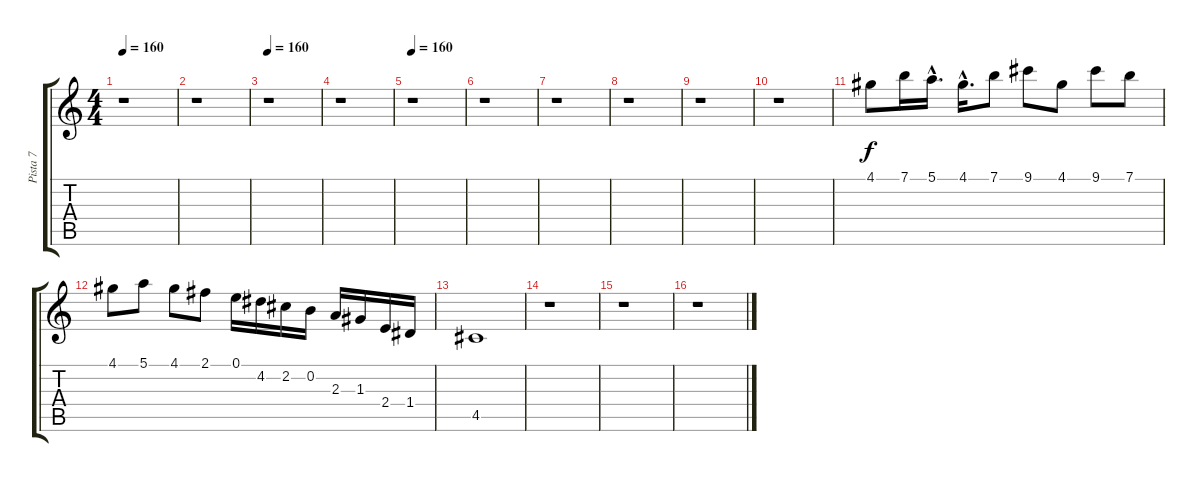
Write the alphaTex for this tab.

\track ("Pista 7" "Pista 7") {instrument violin}
\staff {score tabs}
\tuning (E5 B4 G4 D4 A3 E3) {hide}
\ts (4 4)
\tempo 160
\clef g2
\ks c
r.1{dy f} |
r.1 |
\tempo 160
r.1 |
r.1 |
\tempo 160
r.1 |
r.1 |
r.1 |
r.1 |
r.1 |
r.1 |
4.1.8 7.1.16 5.1{hac}.16{d} 4.1{hac}.16{d} 7.1.8 9.1.8 4.1.8 9.1.8 7.1.8 |
4.1.8 5.1.8 4.1.8 2.1.8 0.1.16 4.2.16 2.2.16 0.2.16 2.3.16 1.3.16 2.4.16 1.4.16 |
4.5.1 |
r.1 |
r.1 |
r.1
